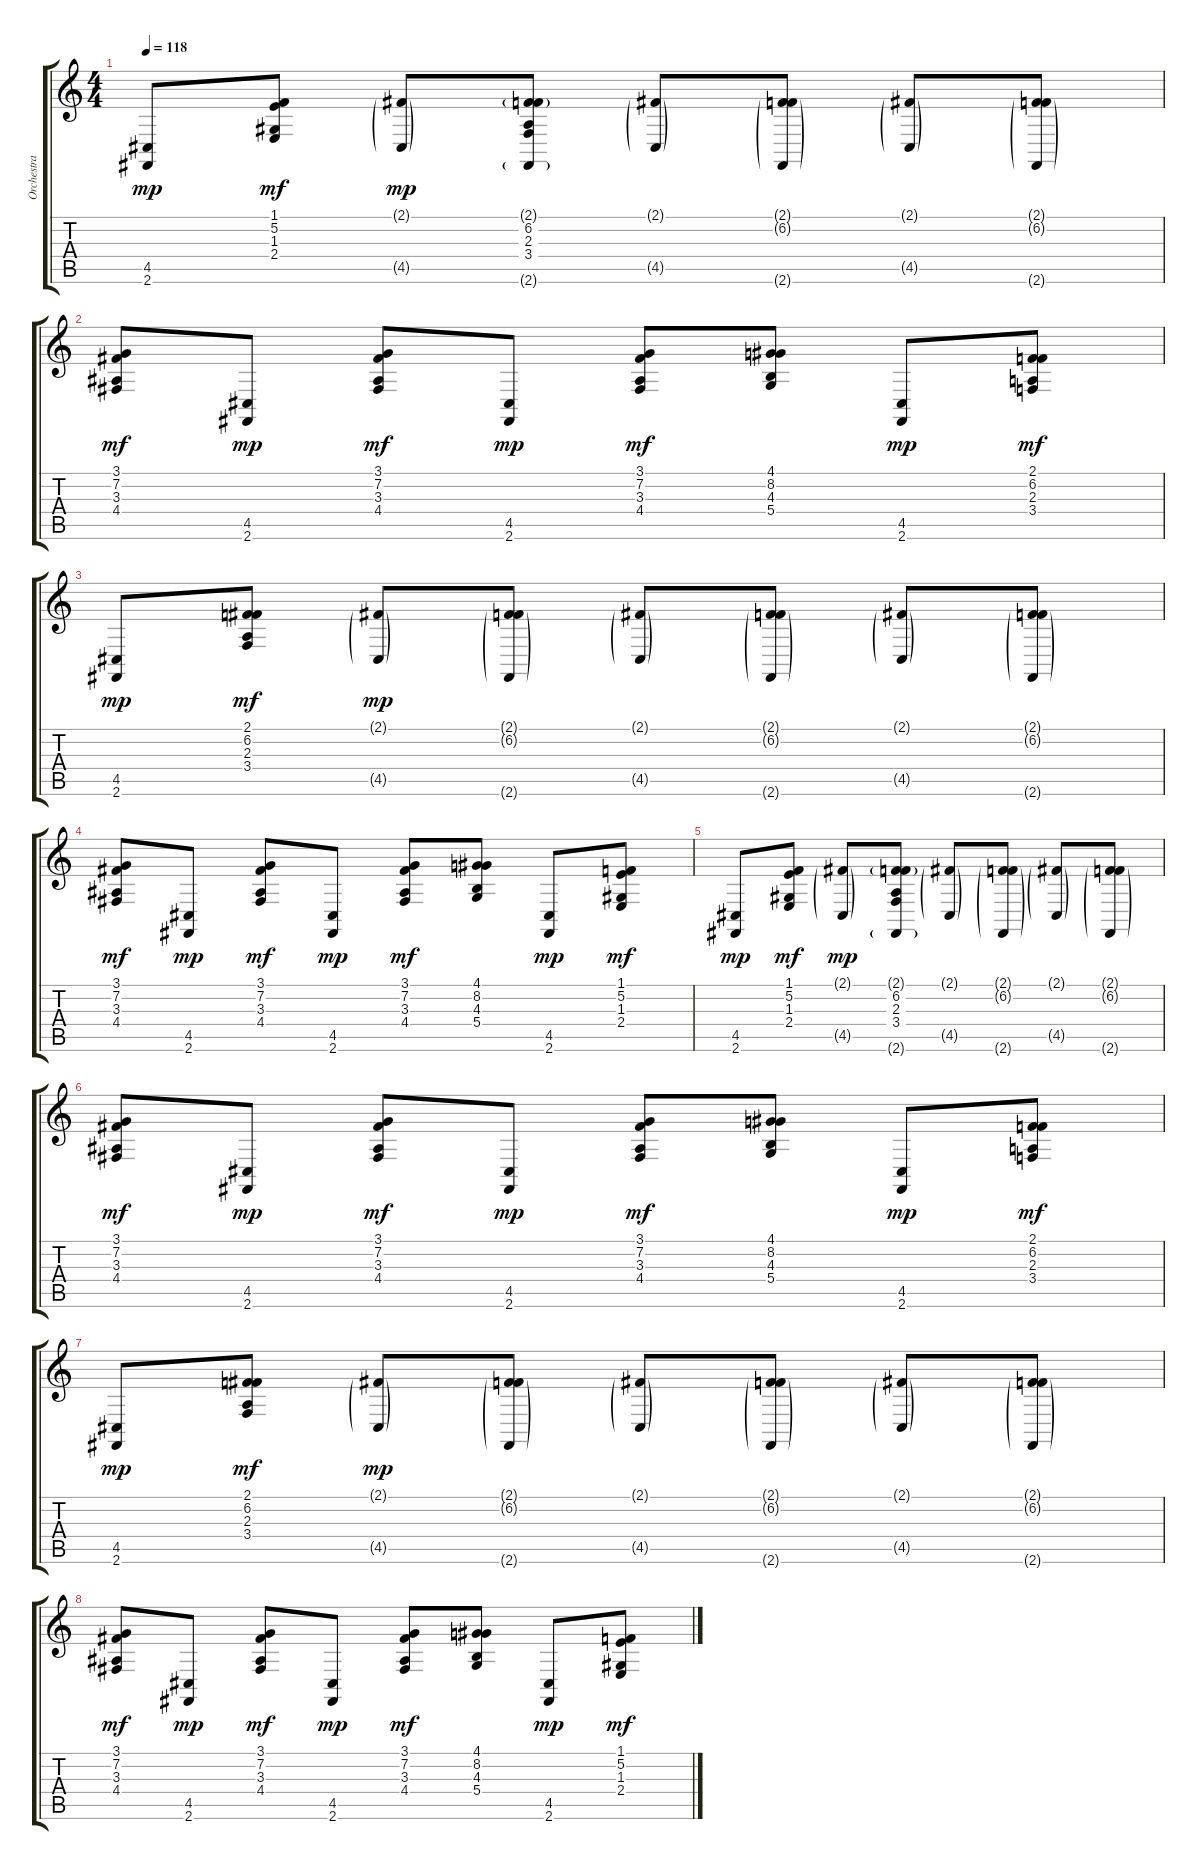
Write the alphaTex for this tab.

\track ("Orchestra Hits" "Orchestra ") {instrument orchestrahit}
\staff {score tabs}
\tuning (E4 B3 G3 D3 A2 E2) {hide}
\ts (4 4)
\tempo 118
\clef g2
\ks c
(4.5 2.6).8{dy mp} (1.1 5.2 1.3 2.4).8{dy mf} (2.1{g} 4.5{g}).8{dy mp} (2.1{g} 6.2 2.3 3.4 2.6{g}).8 (2.1{g} 4.5{g}).8 (2.1{g} 6.2{g} 2.6{g}).8 (2.1{g} 4.5{g}).8 (2.1{g} 6.2{g} 2.6{g}).8 |
(3.1 7.2 3.3 4.4).8{dy mf} (4.5 2.6).8{dy mp} (3.1 7.2 3.3 4.4).8{dy mf} (4.5 2.6).8{dy mp} (3.1 7.2 3.3 4.4).8{dy mf} (4.1 8.2 4.3 5.4).8 (4.5 2.6).8{dy mp} (2.1 6.2 2.3 3.4).8{dy mf} |
(4.5 2.6).8{dy mp} (2.1 6.2 2.3 3.4).8{dy mf} (2.1{g} 4.5{g}).8{dy mp} (2.1{g} 6.2{g} 2.6{g}).8 (2.1{g} 4.5{g}).8 (2.1{g} 6.2{g} 2.6{g}).8 (2.1{g} 4.5{g}).8 (2.1{g} 6.2{g} 2.6{g}).8 |
(3.1 7.2 3.3 4.4).8{dy mf} (4.5 2.6).8{dy mp} (3.1 7.2 3.3 4.4).8{dy mf} (4.5 2.6).8{dy mp} (3.1 7.2 3.3 4.4).8{dy mf} (4.1 8.2 4.3 5.4).8 (4.5 2.6).8{dy mp} (1.1 5.2 1.3 2.4).8{dy mf} |
(4.5 2.6).8{dy mp} (1.1 5.2 1.3 2.4).8{dy mf} (2.1{g} 4.5{g}).8{dy mp} (2.1{g} 6.2 2.3 3.4 2.6{g}).8 (2.1{g} 4.5{g}).8 (2.1{g} 6.2{g} 2.6{g}).8 (2.1{g} 4.5{g}).8 (2.1{g} 6.2{g} 2.6{g}).8 |
(3.1 7.2 3.3 4.4).8{dy mf} (4.5 2.6).8{dy mp} (3.1 7.2 3.3 4.4).8{dy mf} (4.5 2.6).8{dy mp} (3.1 7.2 3.3 4.4).8{dy mf} (4.1 8.2 4.3 5.4).8 (4.5 2.6).8{dy mp} (2.1 6.2 2.3 3.4).8{dy mf} |
(4.5 2.6).8{dy mp} (2.1 6.2 2.3 3.4).8{dy mf} (2.1{g} 4.5{g}).8{dy mp} (2.1{g} 6.2{g} 2.6{g}).8 (2.1{g} 4.5{g}).8 (2.1{g} 6.2{g} 2.6{g}).8 (2.1{g} 4.5{g}).8 (2.1{g} 6.2{g} 2.6{g}).8 |
(3.1 7.2 3.3 4.4).8{dy mf} (4.5 2.6).8{dy mp} (3.1 7.2 3.3 4.4).8{dy mf} (4.5 2.6).8{dy mp} (3.1 7.2 3.3 4.4).8{dy mf} (4.1 8.2 4.3 5.4).8 (4.5 2.6).8{dy mp} (1.1 5.2 1.3 2.4).8{dy mf}
